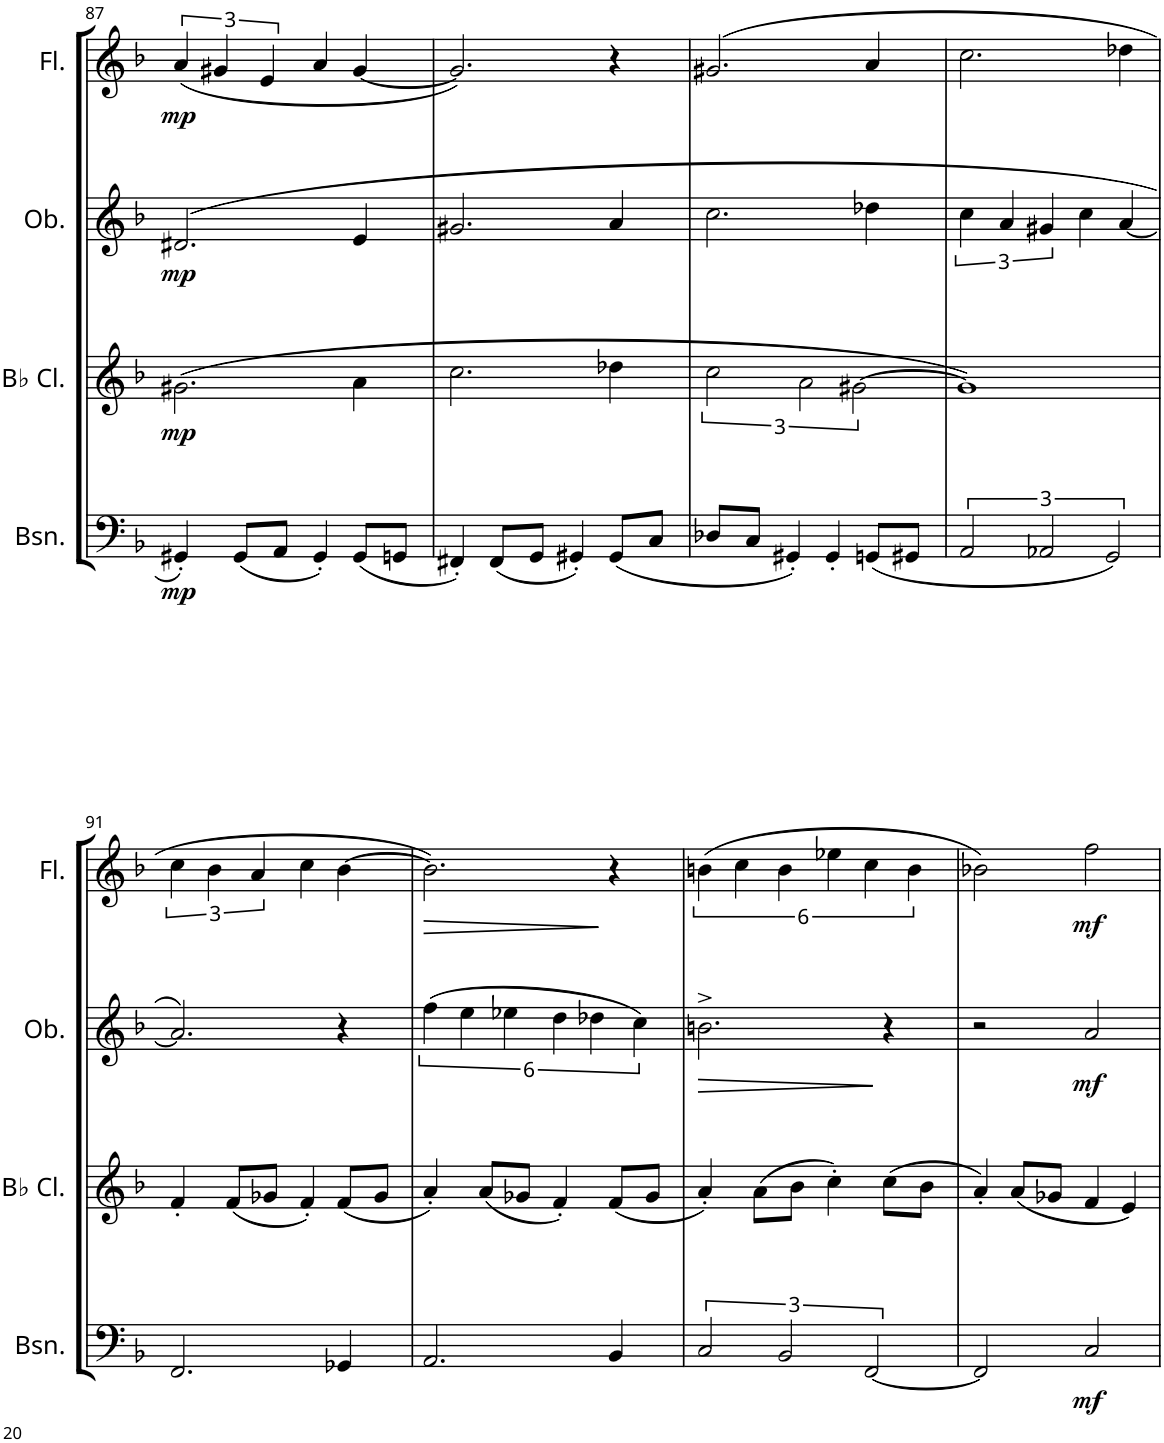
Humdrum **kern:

**kern	**dynam	**kern	**dynam	**kern	**dynam	**kern	**dynam
*part4	*part4	*part3	*part3	*part2	*part2	*part1	*part1
*staff4	*staff4	*staff3	*staff3	*staff2	*staff2	*staff1	*staff1
*I"Bassoon	*	*I"Bb Clarinet	*	*I"Oboe	*	*I"Flute	*
*I'Bsn.	*	*I'Bb Cl.	*	*I'Ob.	*	*I'Fl.	*
!!LO:PB:g=z
*clefF4	*	*clefG2	*	*clefG2	*	*clefG2	*
*	*	*ITrd1c2	*	*	*	*	*
*k[b-]	*	*k[b-]	*	*k[b-]	*	*k[b-]	*
*M2/2	*	*M2/2	*	*M2/2	*	*M2/2	*
=87	=87	=87	=87	=87	=87	=87	=87
!	!LO:DY:b	!	!LO:DY:b	!	!LO:DY:b	!	!LO:DY:b
4GG#X'/	mp	(>2.g#X\	mp	(2.d#X/	mp	(6a/	mp
.	.	.	.	.	.	6g#X/	.
(8GG#/L	.	.	.	.	.	.	.
.	.	.	.	.	.	6e/	.
8AA/J	.	.	.	.	.	.	.
4GG#'/)	.	.	.	.	.	4a/	.
(8GG#/L	.	4a\	.	4e/	.	[4g#/	.
8GGn/J	.	.	.	.	.	.	.
=88	=88	=88	=88	=88	=88	=88	=88
4FF#X'/)	.	2.cc\	.	2.g#X/	.	2.g#/])	.
(8FF#/L	.	.	.	.	.	.	.
8GG/J	.	.	.	.	.	.	.
4GG#X'/)	.	.	.	.	.	.	.
(8GG#/L	.	4dd-X\	.	4a/	.	4r	.
8C/J	.	.	.	.	.	.	.
=89	=89	=89	=89	=89	=89	=89	=89
8D-X/L	.	3cc\	.	2.cc\	.	(2.g#X/	.
8C/J	.	.	.	.	.	.	.
4GG#X'/)	.	.	.	.	.	.	.
.	.	3a\	.	.	.	.	.
4GG#'/	.	.	.	.	.	.	.
.	.	[3g#X\	.	.	.	.	.
(8GGn/L	.	.	.	4dd-X\	.	4a/	.
8GG#X/J	.	.	.	.	.	.	.
=90	=90	=90	=90	=90	=90	=90	=90
3AA/	.	1g#])	.	6cc\	.	2.cc\	.
.	.	.	.	6a/	.	.	.
3AA-X/	.	.	.	6g#X/	.	.	.
.	.	.	.	4cc\	.	.	.
3GG/)	.	.	.	.	.	.	.
.	.	.	.	[4a/	.	4dd-X\	.
!!LO:LB:g=z
=91	=91	=91	=91	=91	=91	=91	=91
2.FF/	.	4f'/	.	2.a/])	.	6cc\	.
.	.	.	.	.	.	6b-\	.
.	.	(8f/L	.	.	.	.	.
.	.	.	.	.	.	6a/	.
.	.	8g-X/J	.	.	.	.	.
.	.	4f'/)	.	.	.	4cc\	.
4GG-X/	.	(8f/L	.	4r	.	[4b-\	.
.	.	8g-/J	.	.	.	.	.
=92	=92	=92	=92	=92	=92	=92	=92
!	!	!	!	!	!	!	!LO:HP:b
2.AA/	.	4a'/)	.	(6ff\	.	2.b-\])	>
.	.	.	.	6ee\	.	.	.
.	.	(8a/L	.	.	.	.	.
.	.	.	.	6ee-X\	.	.	.
.	.	8g-X/J	.	.	.	.	.
.	.	4f'/)	.	6dd\	.	.	.
.	.	.	.	6dd-X\	.	.	.
4BB-/	.	(8f/L	.	.	.	4r	]
.	.	.	.	6cc\)	.	.	.
.	.	8g-/J	.	.	.	.	.
=93	=93	=93	=93	=93	=93	=93	=93
!	!	!	!	!	!LO:HP:b	!	!
3C/	.	4a'/)	.	2.bn^\	>	(6bn\	.
.	.	.	.	.	.	6cc\	.
.	.	(8a\L	.	.	.	.	.
3BB-/	.	.	.	.	.	6b\	.
.	.	8b-\J	.	.	.	.	.
.	.	4cc'\)	.	.	.	6ee-X\	.
[3FF/	.	.	.	.	.	6cc\	.
.	.	(8cc\L	.	4r	]	.	.
.	.	.	.	.	.	6b\	.
.	.	8b-\J	.	.	.	.	.
=94	=94	=94	=94	=94	=94	=94	=94
2FF/]	.	4a'/)	.	2r	.	2b-X\)	.
.	.	(8a/L	.	.	.	.	.
.	.	8g-X/J	.	.	.	.	.
!	!LO:DY:b	!	!	!	!LO:DY:b	!	!LO:DY:b
2C/	mf	4f/	.	2a/	mf	2ff\	mf
.	.	4e/)	.	.	.	.	.
=	=	=	=	=	=	=	=
*-	*-	*-	*-	*-	*-	*-	*-
